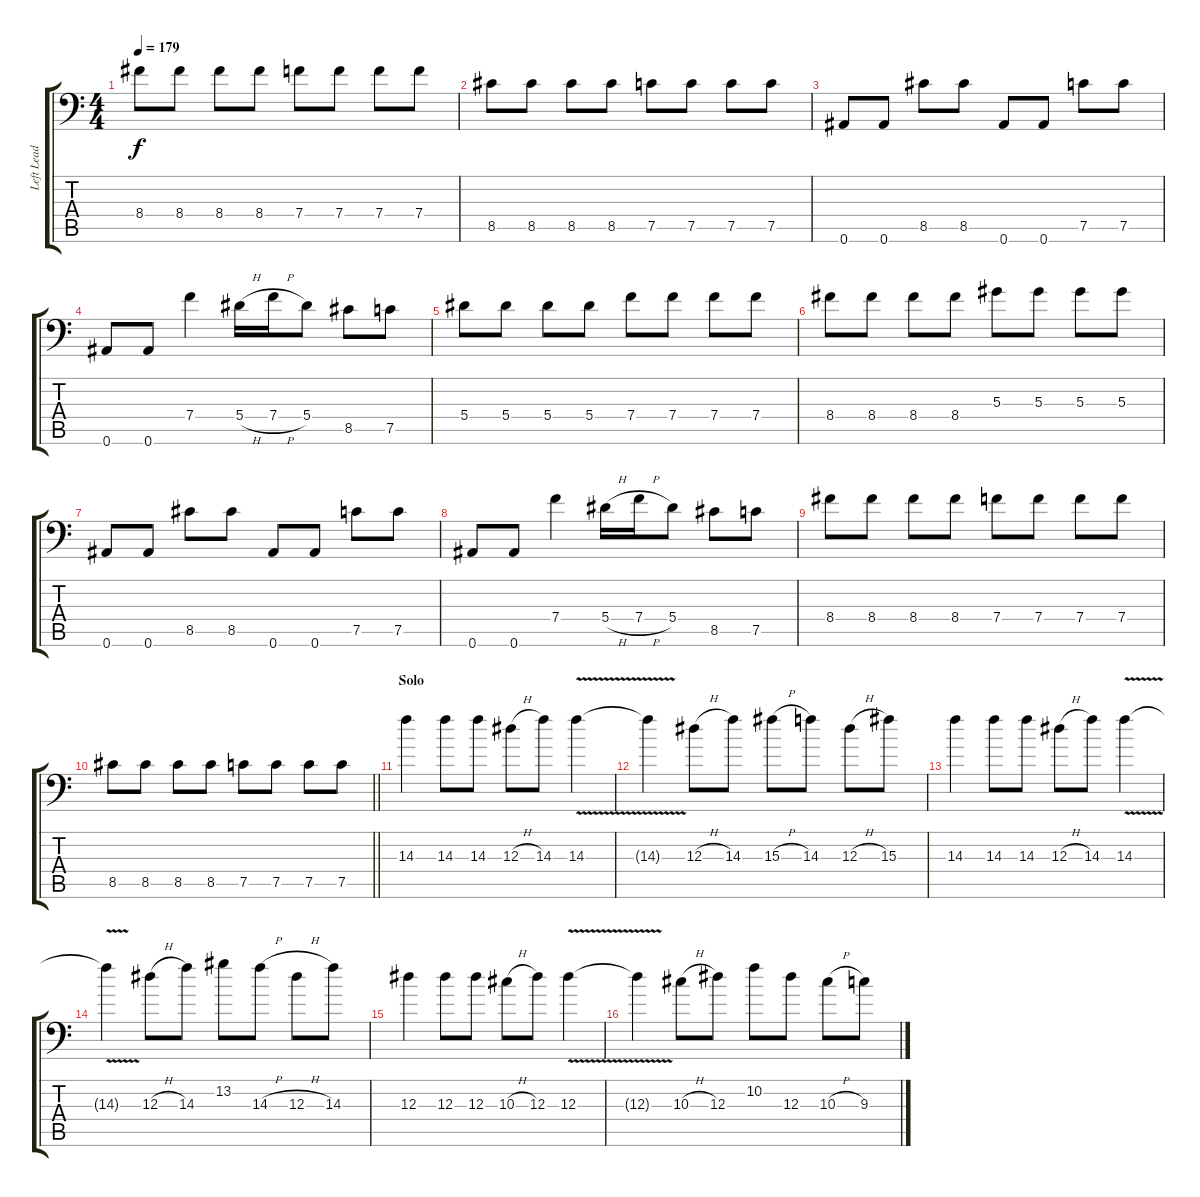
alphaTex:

\track ("Left Lead 1" "Left Lead ") {instrument distortionguitar}
\staff {score tabs}
\tuning (C4 G3 Eb3 Bb2 F2 Bb1) {hide}
\ts (4 4)
\tempo 179
\clef f4
\ks c
8.4.8{dy f} 8.4.8 8.4.8 8.4.8 7.4.8 7.4.8 7.4.8 7.4.8 |
8.5.8 8.5.8 8.5.8 8.5.8 7.5.8 7.5.8 7.5.8 7.5.8 |
0.6.8 0.6.8 8.5.8 8.5.8 0.6.8 0.6.8 7.5.8 7.5.8 |
0.6.8 0.6.8 7.4.4 5.4{h}.16 7.4{h}.16 5.4.8 8.5.8 7.5.8 |
5.4.8 5.4.8 5.4.8 5.4.8 7.4.8 7.4.8 7.4.8 7.4.8 |
8.4.8 8.4.8 8.4.8 8.4.8 5.3.8 5.3.8 5.3.8 5.3.8 |
0.6.8 0.6.8 8.5.8 8.5.8 0.6.8 0.6.8 7.5.8 7.5.8 |
0.6.8 0.6.8 7.4.4 5.4{h}.16 7.4{h}.16 5.4.8 8.5.8 7.5.8 |
8.4.8 8.4.8 8.4.8 8.4.8 7.4.8 7.4.8 7.4.8 7.4.8 |
\barLineRight lightlight
8.5.8 8.5.8 8.5.8 8.5.8 7.5.8 7.5.8 7.5.8 7.5.8 |
\section ("" "Solo")
14.3.4 14.3.8 14.3.8 12.3{h}.8 14.3.8 14.3{v}.4 |
14.3{t}.4 12.3{h}.8 14.3.8 15.3{h}.8 14.3.8 12.3{h}.8 15.3.8 |
14.3.4 14.3.8 14.3.8 12.3{h}.8 14.3.8 14.3{v}.4 |
14.3{t}.4 12.3{h}.8 14.3.8 13.2.8 14.3{h}.8 12.3{h}.8 14.3.8 |
12.3.4 12.3.8 12.3.8 10.3{h}.8 12.3.8 12.3{v}.4 |
12.3{t}.4 10.3{h}.8 12.3.8 10.2.8 12.3.8 10.3{h}.8 9.3.8
